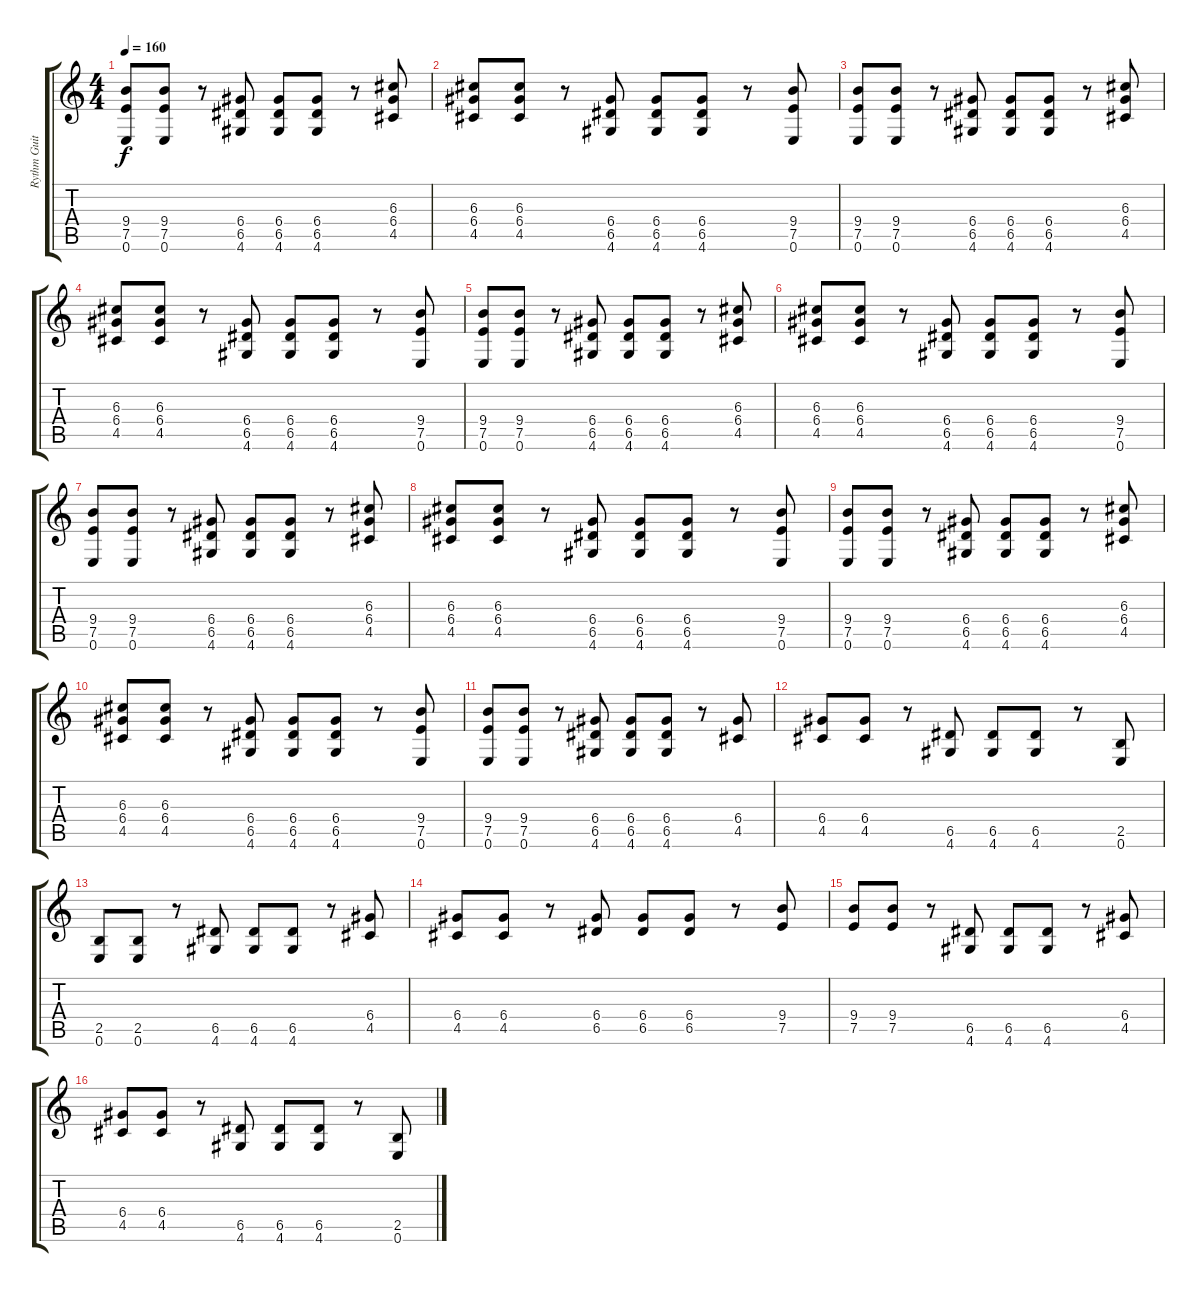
\track ("Rythm Guitar" "Rythm Guit") {instrument distortionguitar}
\staff {score tabs}
\tuning (E4 B3 G3 D3 A2 E2) {hide}
\ts (4 4)
\tempo 160
\clef g2
\ks c
(9.4 7.5 0.6).8{dy f} (9.4 7.5 0.6).8 r.8 (6.4 6.5 4.6).8 (6.4 6.5 4.6).8 (6.4 6.5 4.6).8 r.8 (6.3 6.4 4.5).8 |
(6.3 6.4 4.5).8 (6.3 6.4 4.5).8 r.8 (6.4 6.5 4.6).8 (6.4 6.5 4.6).8 (6.4 6.5 4.6).8 r.8 (9.4 7.5 0.6).8 |
(9.4 7.5 0.6).8 (9.4 7.5 0.6).8 r.8 (6.4 6.5 4.6).8 (6.4 6.5 4.6).8 (6.4 6.5 4.6).8 r.8 (6.3 6.4 4.5).8 |
(6.3 6.4 4.5).8 (6.3 6.4 4.5).8 r.8 (6.4 6.5 4.6).8 (6.4 6.5 4.6).8 (6.4 6.5 4.6).8 r.8 (9.4 7.5 0.6).8 |
(9.4 7.5 0.6).8 (9.4 7.5 0.6).8 r.8 (6.4 6.5 4.6).8 (6.4 6.5 4.6).8 (6.4 6.5 4.6).8 r.8 (6.3 6.4 4.5).8 |
(6.3 6.4 4.5).8 (6.3 6.4 4.5).8 r.8 (6.4 6.5 4.6).8 (6.4 6.5 4.6).8 (6.4 6.5 4.6).8 r.8 (9.4 7.5 0.6).8 |
(9.4 7.5 0.6).8 (9.4 7.5 0.6).8 r.8 (6.4 6.5 4.6).8 (6.4 6.5 4.6).8 (6.4 6.5 4.6).8 r.8 (6.3 6.4 4.5).8 |
(6.3 6.4 4.5).8 (6.3 6.4 4.5).8 r.8 (6.4 6.5 4.6).8 (6.4 6.5 4.6).8 (6.4 6.5 4.6).8 r.8 (9.4 7.5 0.6).8 |
(9.4 7.5 0.6).8 (9.4 7.5 0.6).8 r.8 (6.4 6.5 4.6).8 (6.4 6.5 4.6).8 (6.4 6.5 4.6).8 r.8 (6.3 6.4 4.5).8 |
(6.3 6.4 4.5).8 (6.3 6.4 4.5).8 r.8 (6.4 6.5 4.6).8 (6.4 6.5 4.6).8 (6.4 6.5 4.6).8 r.8 (9.4 7.5 0.6).8 |
(9.4 7.5 0.6).8 (9.4 7.5 0.6).8 r.8 (6.4 6.5 4.6).8 (6.4 6.5 4.6).8 (6.4 6.5 4.6).8 r.8 (6.4 4.5).8 |
(6.4 4.5).8 (6.4 4.5).8 r.8 (6.5 4.6).8 (6.5 4.6).8 (6.5 4.6).8 r.8 (2.5 0.6).8 |
(2.5 0.6).8 (2.5 0.6).8 r.8 (6.5 4.6).8 (6.5 4.6).8 (6.5 4.6).8 r.8 (6.4 4.5).8 |
(6.4 4.5).8 (6.4 4.5).8 r.8 (6.4 6.5).8 (6.4 6.5).8 (6.4 6.5).8 r.8 (9.4 7.5).8 |
(9.4 7.5).8 (9.4 7.5).8 r.8 (6.5 4.6).8 (6.5 4.6).8 (6.5 4.6).8 r.8 (6.4 4.5).8 |
(6.4 4.5).8 (6.4 4.5).8 r.8 (6.5 4.6).8 (6.5 4.6).8 (6.5 4.6).8 r.8 (2.5 0.6).8
